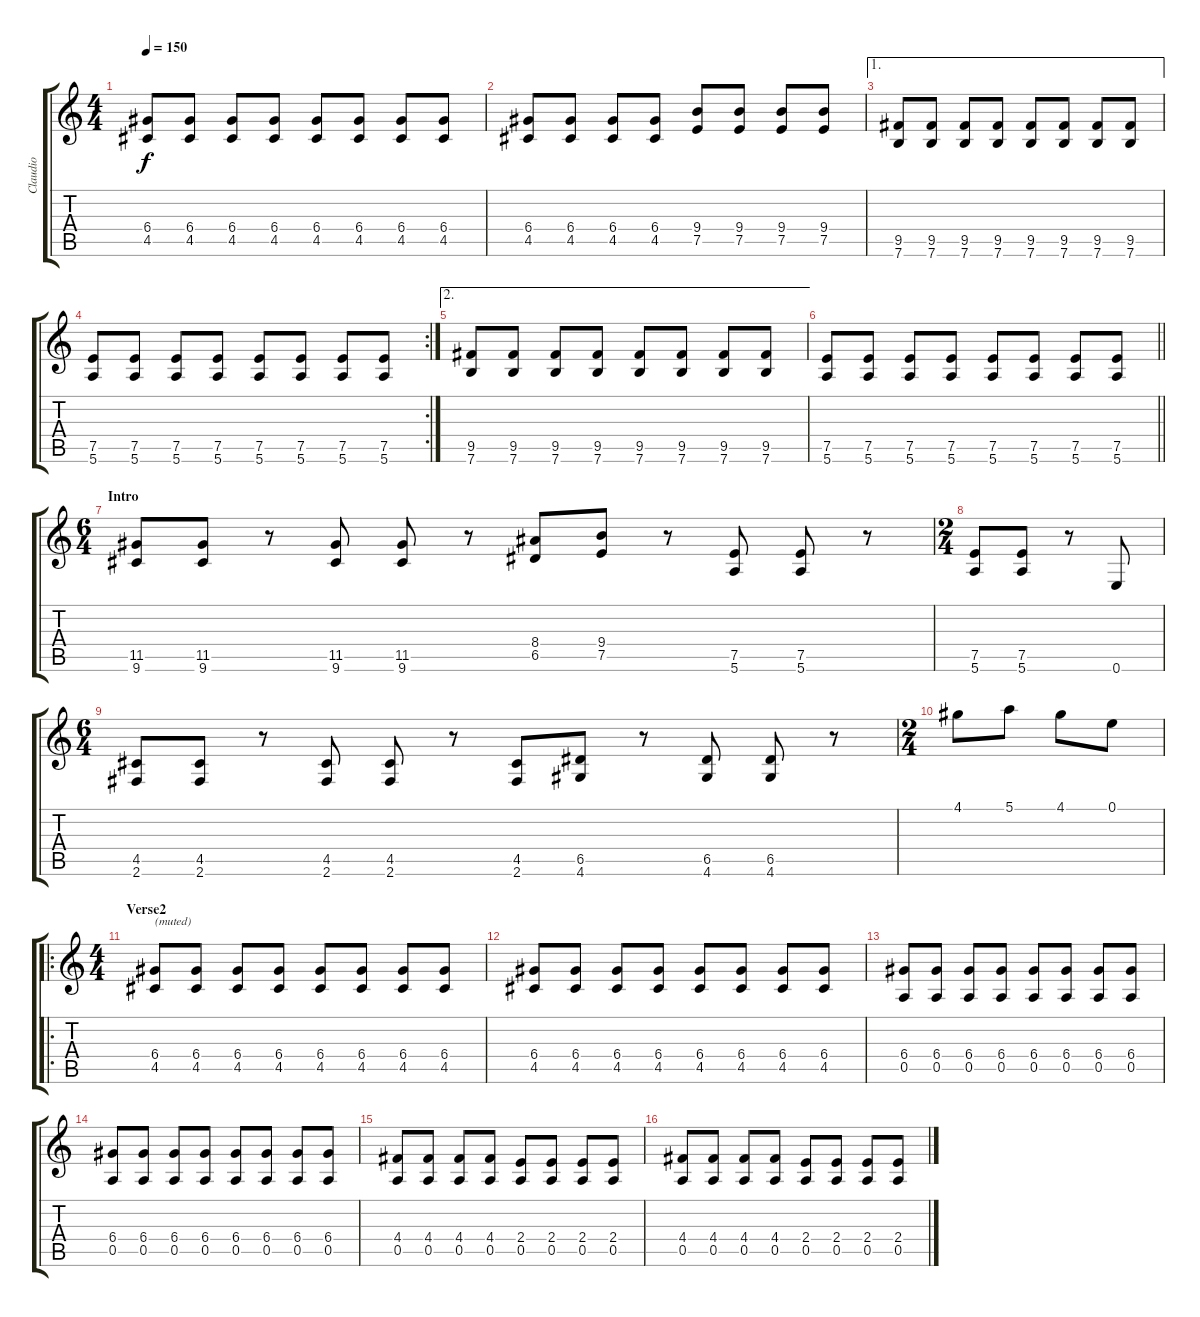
\track ("Claudio" "Claudio") {instrument overdrivenguitar}
\staff {score tabs}
\tuning (E4 B3 G3 D3 A2 E2) {hide}
\ts (4 4)
\tempo 150
\clef g2
\ks c
(6.4 4.5).8{dy f instrument electricguitarmuted} (6.4 4.5).8 (6.4 4.5).8 (6.4 4.5).8 (6.4 4.5).8 (6.4 4.5).8 (6.4 4.5).8 (6.4 4.5).8 |
(6.4 4.5).8{instrument electricguitarmuted} (6.4 4.5).8 (6.4 4.5).8 (6.4 4.5).8 (9.4 7.5).8 (9.4 7.5).8 (9.4 7.5).8 (9.4 7.5).8 |
\ae 1
(9.5 7.6).8{instrument electricguitarmuted} (9.5 7.6).8 (9.5 7.6).8 (9.5 7.6).8 (9.5 7.6).8 (9.5 7.6).8 (9.5 7.6).8 (9.5 7.6).8 |
\rc 2
(7.5 5.6).8{instrument electricguitarmuted} (7.5 5.6).8 (7.5 5.6).8 (7.5 5.6).8 (7.5 5.6).8 (7.5 5.6).8 (7.5 5.6).8 (7.5 5.6).8 |
\ae 2
(9.5 7.6).8{instrument electricguitarmuted} (9.5 7.6).8 (9.5 7.6).8 (9.5 7.6).8 (9.5 7.6).8 (9.5 7.6).8 (9.5 7.6).8 (9.5 7.6).8 |
\barLineRight lightlight
(7.5 5.6).8{instrument electricguitarmuted} (7.5 5.6).8 (7.5 5.6).8 (7.5 5.6).8 (7.5 5.6).8 (7.5 5.6).8 (7.5 5.6).8 (7.5 5.6).8 |
\ts (6 4)
\section ("" "Intro")
(11.5 9.6).8{instrument distortionguitar} (11.5 9.6).8 r.8 (11.5 9.6).8 (11.5 9.6).8 r.8 (8.4 6.5).8 (9.4 7.5).8 r.8 (7.5 5.6).8 (7.5 5.6).8 r.8 |
\ts (2 4)
(7.5 5.6).8 (7.5 5.6).8 r.8 0.6.8 |
\ts (6 4)
(4.5 2.6).8 (4.5 2.6).8 r.8 (4.5 2.6).8 (4.5 2.6).8 r.8 (4.5 2.6).8 (6.5 4.6).8 r.8 (6.5 4.6).8 (6.5 4.6).8 r.8 |
\ts (2 4)
4.1.8 5.1.8 4.1.8 0.1.8 |
\ro
\ts (4 4)
\section ("" "Verse2")
(6.4 4.5).8{txt "(muted)" instrument electricguitarmuted} (6.4 4.5).8 (6.4 4.5).8 (6.4 4.5).8 (6.4 4.5).8 (6.4 4.5).8 (6.4 4.5).8 (6.4 4.5).8 |
(6.4 4.5).8{instrument electricguitarmuted} (6.4 4.5).8 (6.4 4.5).8 (6.4 4.5).8 (6.4 4.5).8 (6.4 4.5).8 (6.4 4.5).8 (6.4 4.5).8 |
(6.4 0.5).8{instrument electricguitarmuted} (6.4 0.5).8 (6.4 0.5).8 (6.4 0.5).8 (6.4 0.5).8 (6.4 0.5).8 (6.4 0.5).8 (6.4 0.5).8 |
(6.4 0.5).8{instrument electricguitarmuted} (6.4 0.5).8 (6.4 0.5).8 (6.4 0.5).8 (6.4 0.5).8 (6.4 0.5).8 (6.4 0.5).8 (6.4 0.5).8 |
(4.4 0.5).8{instrument electricguitarmuted} (4.4 0.5).8 (4.4 0.5).8 (4.4 0.5).8 (2.4 0.5).8 (2.4 0.5).8 (2.4 0.5).8 (2.4 0.5).8 |
(4.4 0.5).8{instrument electricguitarmuted} (4.4 0.5).8 (4.4 0.5).8 (4.4 0.5).8 (2.4 0.5).8 (2.4 0.5).8 (2.4 0.5).8 (2.4 0.5).8
